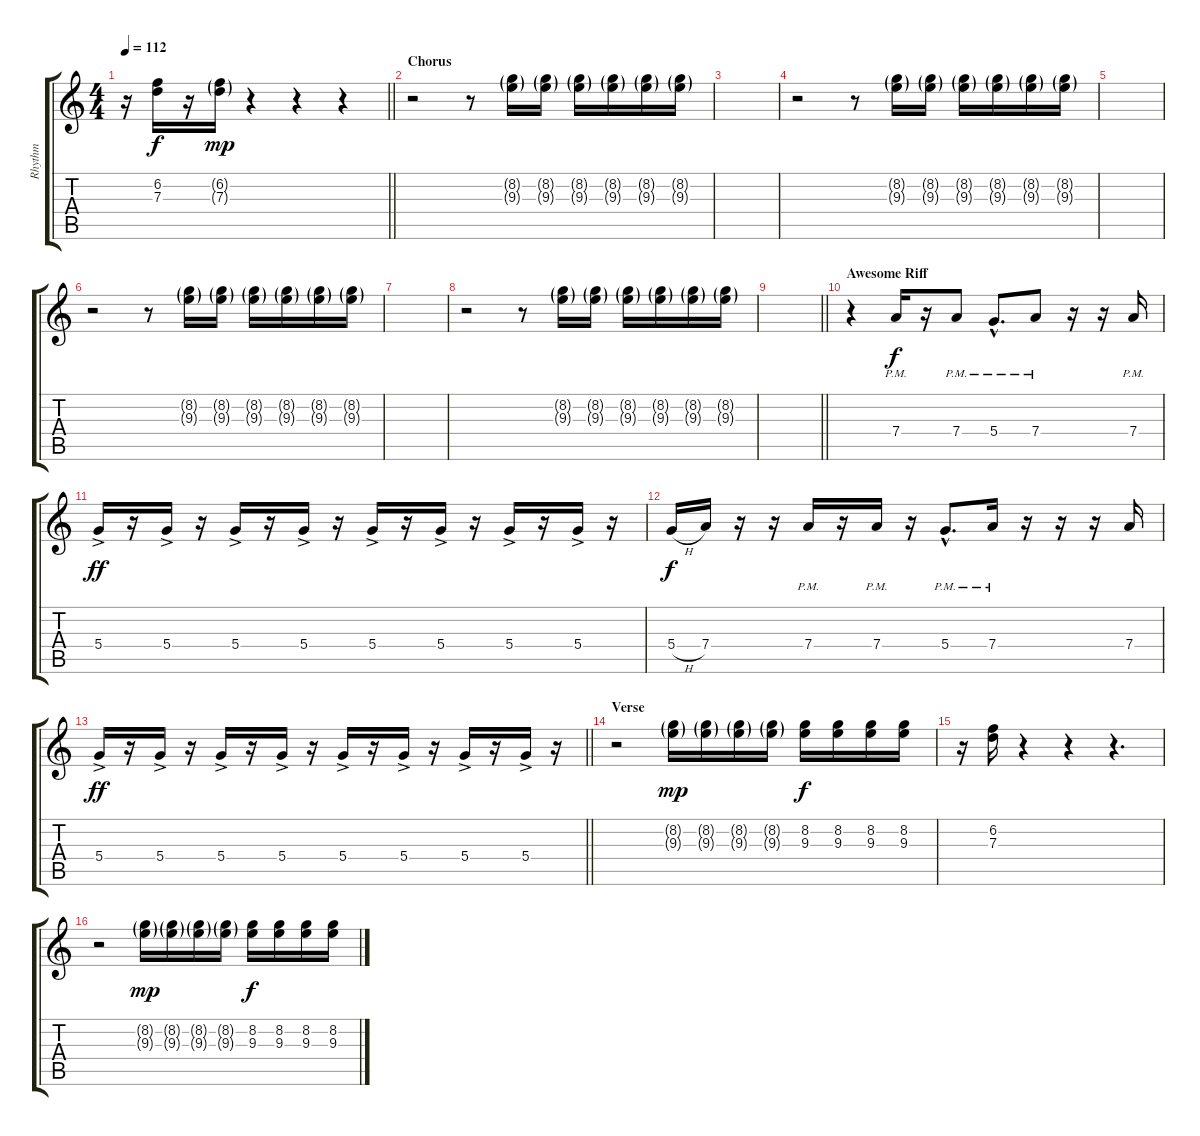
\track ("Rhythm" "Rhythm") {instrument electricguitarjazz}
\staff {score tabs}
\tuning (E4 B3 G3 D3 A2 E2) {hide}
\ts (4 4)
\tempo 112
\clef g2
\barLineRight lightlight
\ks c
r.16{dy f} (6.2 7.3).16 r.16 (6.2{g} 7.3{g}).16{dy mp} r.4 r.4 r.4 |
\section ("" "Chorus")
r.2 r.8 (8.2{g} 9.3{g}).16 (8.2{g} 9.3{g}).16 (8.2{g} 9.3{g}).16 (8.2{g} 9.3{g}).16 (8.2{g} 9.3{g}).16 (8.2{g} 9.3{g}).16 |
|
r.2 r.8 (8.2{g} 9.3{g}).16 (8.2{g} 9.3{g}).16 (8.2{g} 9.3{g}).16 (8.2{g} 9.3{g}).16 (8.2{g} 9.3{g}).16 (8.2{g} 9.3{g}).16 |
|
r.2 r.8 (8.2{g} 9.3{g}).16 (8.2{g} 9.3{g}).16 (8.2{g} 9.3{g}).16 (8.2{g} 9.3{g}).16 (8.2{g} 9.3{g}).16 (8.2{g} 9.3{g}).16 |
|
r.2 r.8 (8.2{g} 9.3{g}).16 (8.2{g} 9.3{g}).16 (8.2{g} 9.3{g}).16 (8.2{g} 9.3{g}).16 (8.2{g} 9.3{g}).16 (8.2{g} 9.3{g}).16 |
\barLineRight lightlight
|
\section ("" "Awesome Riff")
r.4 7.4{pm}.16{dy f} r.16 7.4{pm}.8 5.4{hac pm}.8{d} 7.4{pm}.8 r.16 r.16 7.4{pm}.16 |
5.4{ac}.16{dy ff} r.16 5.4{ac}.16 r.16 5.4{ac}.16 r.16 5.4{ac}.16 r.16 5.4{ac}.16 r.16 5.4{ac}.16 r.16 5.4{ac}.16 r.16 5.4{ac}.16 r.16 |
5.4{h}.16{dy f} 7.4.16 r.16 r.16 7.4{pm}.16 r.16 7.4{pm}.16 r.16 5.4{hac pm}.8{d} 7.4{pm}.16 r.16 r.16 r.16 7.4.16 |
\barLineRight lightlight
5.4{ac}.16{dy ff} r.16 5.4{ac}.16 r.16 5.4{ac}.16 r.16 5.4{ac}.16 r.16 5.4{ac}.16 r.16 5.4{ac}.16 r.16 5.4{ac}.16 r.16 5.4{ac}.16 r.16 |
\section ("" "Verse")
r.2 (8.2{g} 9.3{g}).16{dy mp} (8.2{g} 9.3{g}).16 (8.2{g} 9.3{g}).16 (8.2{g} 9.3{g}).16 (8.2 9.3).16{dy f} (8.2 9.3).16 (8.2 9.3).16 (8.2 9.3).16 |
r.16 (6.2 7.3).16 r.4 r.4 r.4{d} |
r.2 (8.2{g} 9.3{g}).16{dy mp} (8.2{g} 9.3{g}).16 (8.2{g} 9.3{g}).16 (8.2{g} 9.3{g}).16 (8.2 9.3).16{dy f} (8.2 9.3).16 (8.2 9.3).16 (8.2 9.3).16
